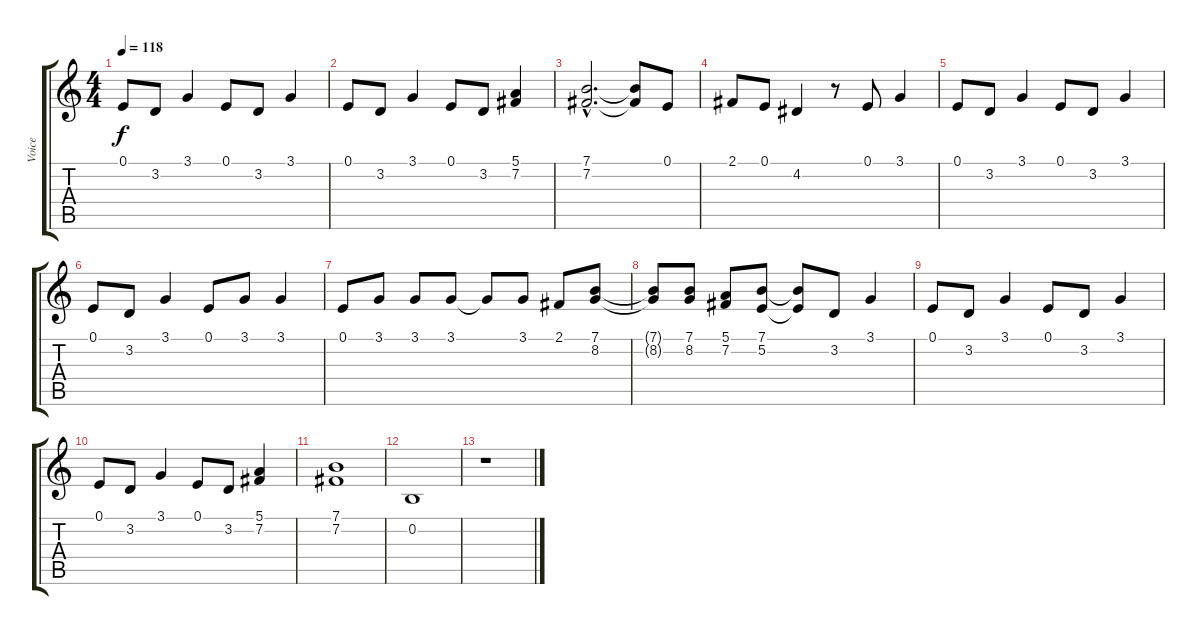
\track ("Voice" "Voice") {instrument lead6voice}
\staff {score tabs}
\tuning (E4 B3 G3 D3 A2 E2) {hide}
\ts (4 4)
\tempo 118
\clef g2
\ks c
0.1.8{dy f} 3.2.8 3.1.4 0.1.8 3.2.8 3.1.4 |
0.1.8 3.2.8 3.1.4 0.1.8 3.2.8 (5.1 7.2).4 |
(7.1{hac} 7.2{hac}).2{d} (7.1{t} 7.2{t}).8 0.1.8 |
2.1.8 0.1.8 4.2.4 r.8 0.1.8 3.1.4 |
0.1.8 3.2.8 3.1.4 0.1.8 3.2.8 3.1.4 |
0.1.8 3.2.8 3.1.4 0.1.8 3.1.8 3.1.4 |
0.1.8 3.1.8 3.1.8 3.1.8 3.1{t}.8 3.1.8 2.1.8 (7.1 8.2).8 |
(7.1{t} 8.2{t}).8 (7.1 8.2).8 (5.1 7.2).8 (7.1 5.2).8 (7.1{t} 5.2{t}).8 3.2.8 3.1.4 |
0.1.8 3.2.8 3.1.4 0.1.8 3.2.8 3.1.4 |
0.1.8 3.2.8 3.1.4 0.1.8 3.2.8 (5.1 7.2).4 |
(7.1 7.2).1 |
0.2.1 |
r.1
